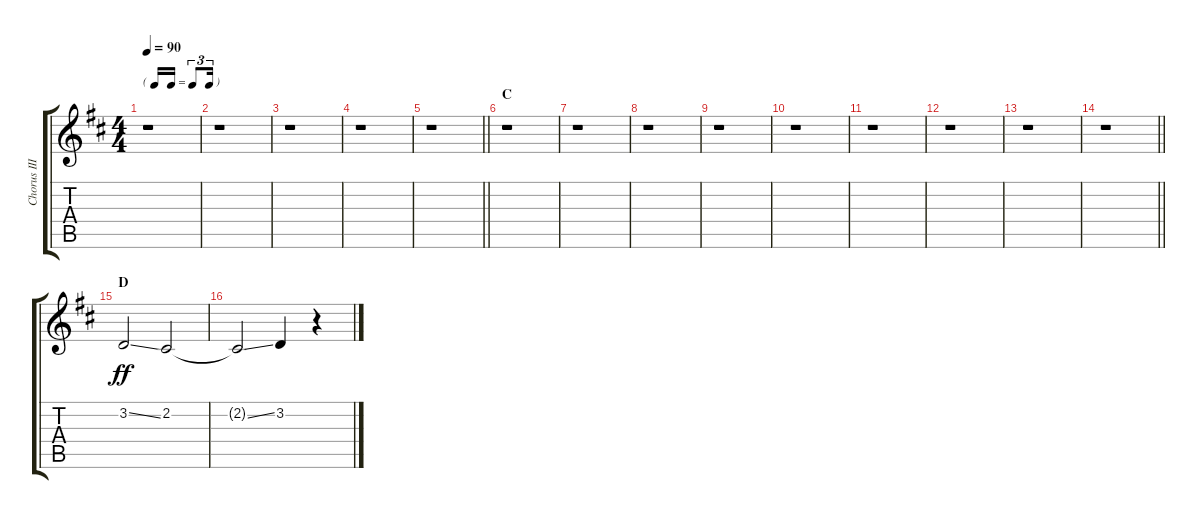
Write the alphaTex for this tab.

\track ("Chorus III" "Chorus III") {instrument voiceoohs}
\staff {score tabs}
\tuning (E4 B3 G3 D3 A2 E2) {hide}
\ts (4 4)
\tf triplet16th
\tempo 90
\clef g2
\ks d
r.1{dy ff} |
r.1 |
r.1 |
r.1 |
\barLineRight lightlight
r.1 |
\section ("" "C")
r.1 |
r.1 |
r.1 |
r.1 |
r.1 |
r.1 |
r.1 |
r.1 |
\barLineRight lightlight
r.1 |
\section ("" "D")
3.2{ss}.2 2.2.2 |
2.2{ss t}.2 3.2.4 r.4
